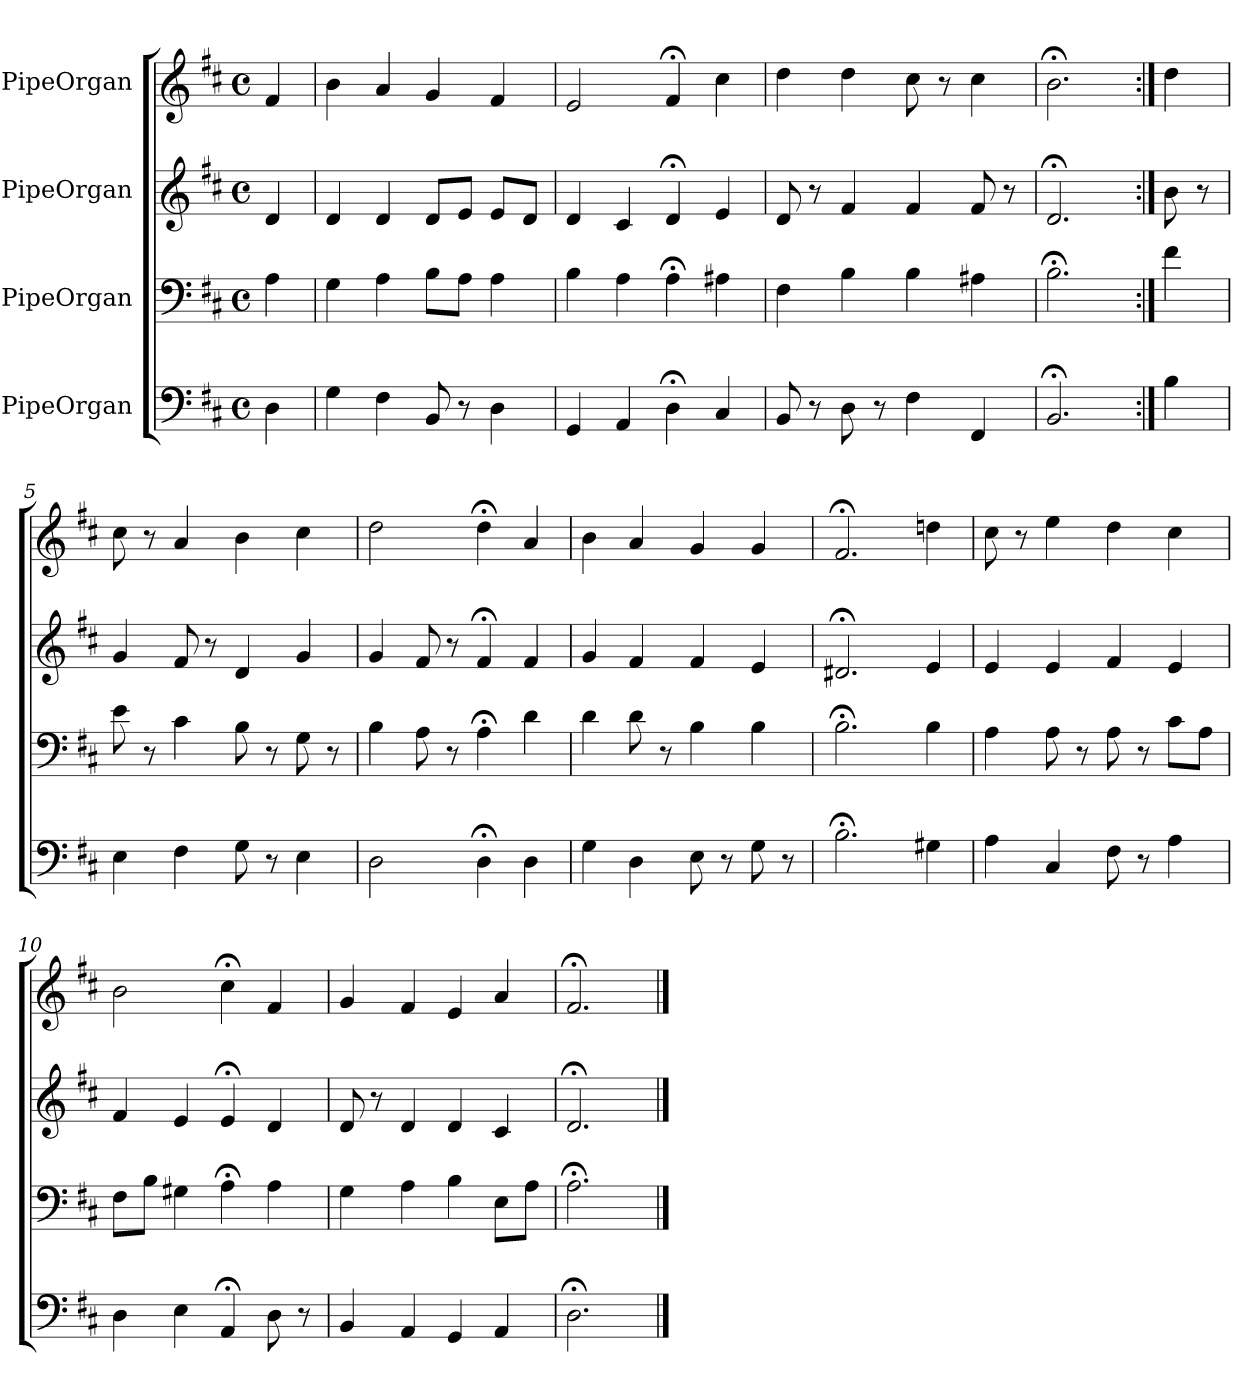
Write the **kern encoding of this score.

**kern	**kern	**kern	**kern
*part4	*part3	*part2	*part1
*staff4	*staff3	*staff2	*staff1
*I"PipeOrgan	*I"PipeOrgan	*I"PipeOrgan	*I"PipeOrgan
*clefF4	*clefF4	*clefG2	*clefG2
*k[f#c#]	*k[f#c#]	*k[f#c#]	*k[f#c#]
*D:	*D:	*D:	*D:
*M4/4	*M4/4	*M4/4	*M4/4
*met(c)	*met(c)	*met(c)	*met(c)
*MM60	*MM60	*MM60	*MM60
=	=	=	=
4D	4A	4d	4f#
=1	=1	=1	=1
4G	4G	4d	4b
4F#	4A	4d	4a
8BB	8B\L	8d/L	4g
8r	8A\J	8e/J	.
4D	4A	8e/L	4f#
.	.	8d/J	.
=2	=2	=2	=2
4GG	4B	4d	2e
4AA	4A	4c#	.
4D;<	4A;<	4d;<	4f#;<
4C#	4A#X	4e	4cc#
=3	=3	=3	=3
8BB	4F#	8d	4dd
8r	.	8r	.
8D	4B	4f#	4dd
8r	.	.	.
4F#	4B	4f#	8cc#
.	.	.	8r
4FF#	4A#X	8f#	4cc#
.	.	8r	.
=4	=4	=4	=4
2.BB;<	2.B;<	2.d;<	2.b;<
=:|!	=:|!	=:|!	=:|!
4B	4f#	8b	4dd
.	.	8r	.
=5	=5	=5	=5
4E	8e	4g	8cc#
.	8r	.	8r
4F#	4c#	8f#	4a
.	.	8r	.
8G	8B	4d	4b
8r	8r	.	.
4E	8G	4g	4cc#
.	8r	.	.
=6	=6	=6	=6
2D	4B	4g	2dd
.	8A	8f#	.
.	8r	8r	.
4D;<	4A;<	4f#;<	4dd;<
4D	4d	4f#	4a
=7	=7	=7	=7
4G	4d	4g	4b
4D	8d	4f#	4a
.	8r	.	.
8E	4B	4f#	4g
8r	.	.	.
8G	4B	4e	4g
8r	.	.	.
=8	=8	=8	=8
2.B;<	2.B;<	2.d#X;<	2.f#;<
4G#X	4B	4e	4ddn
=9	=9	=9	=9
4A	4A	4e	8cc#
.	.	.	8r
4C#	8A	4e	4ee
.	8r	.	.
8F#	8A	4f#	4dd
8r	8r	.	.
4A	8c#\L	4e	4cc#
.	8A\J	.	.
=10	=10	=10	=10
4D	8F#\L	4f#	2b
.	8B\J	.	.
4E	4G#X	4e	.
4AA;<	4A;<	4e;<	4cc#;<
8D	4A	4d	4f#
8r	.	.	.
=11	=11	=11	=11
4BB	4G	8d	4g
.	.	8r	.
4AA	4A	4d	4f#
4GG	4B	4d	4e
4AA	8E\L	4c#	4a
.	8A\J	.	.
=12	=12	=12	=12
2.D;<	2.A;<	2.d;<	2.f#;<
==	==	==	==
*-	*-	*-	*-
